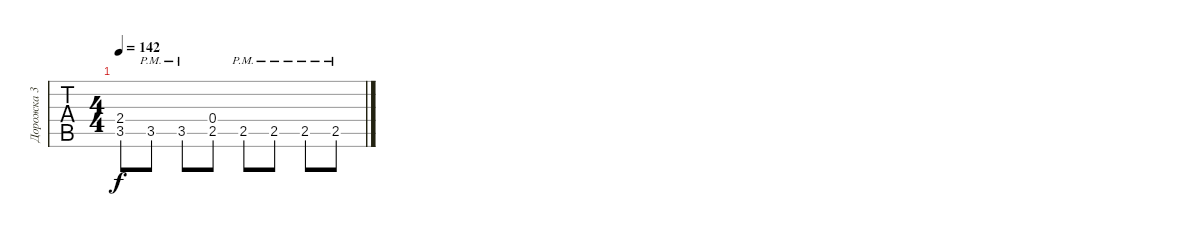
\track ("Дорожка 3" "Дорожка 3") {instrument electricguitarclean}
\staff {tabs}
\tuning (Eb4 Bb3 Gb3 Db3 Ab2 Eb2) {hide}
\ts (4 4)
\tempo 142
\clef g2
\ks c
(2.4 3.5).8{dy f} 3.5{pm}.8 3.5{pm}.8 (0.4 2.5).8 2.5{pm}.8 2.5{pm}.8 2.5{pm}.8 2.5{pm}.8
